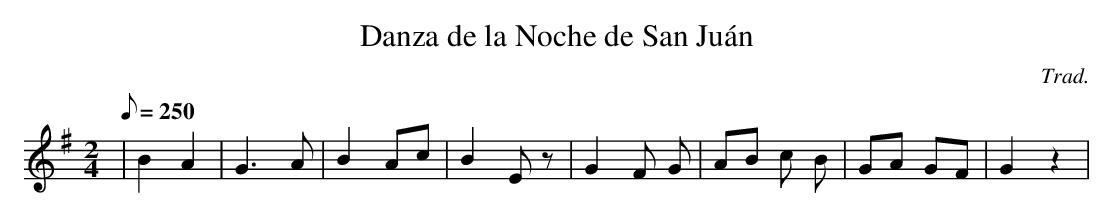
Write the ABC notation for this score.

X:1
T:Danza de la Noche de San Juán
C:Trad.
M:2/4
L:1/8
Q:1/8=250
K:G
|B2 A2|G3 A|B2 Ac|B2E z|G2 F G|AB c B|GA GF|G2 z2|
